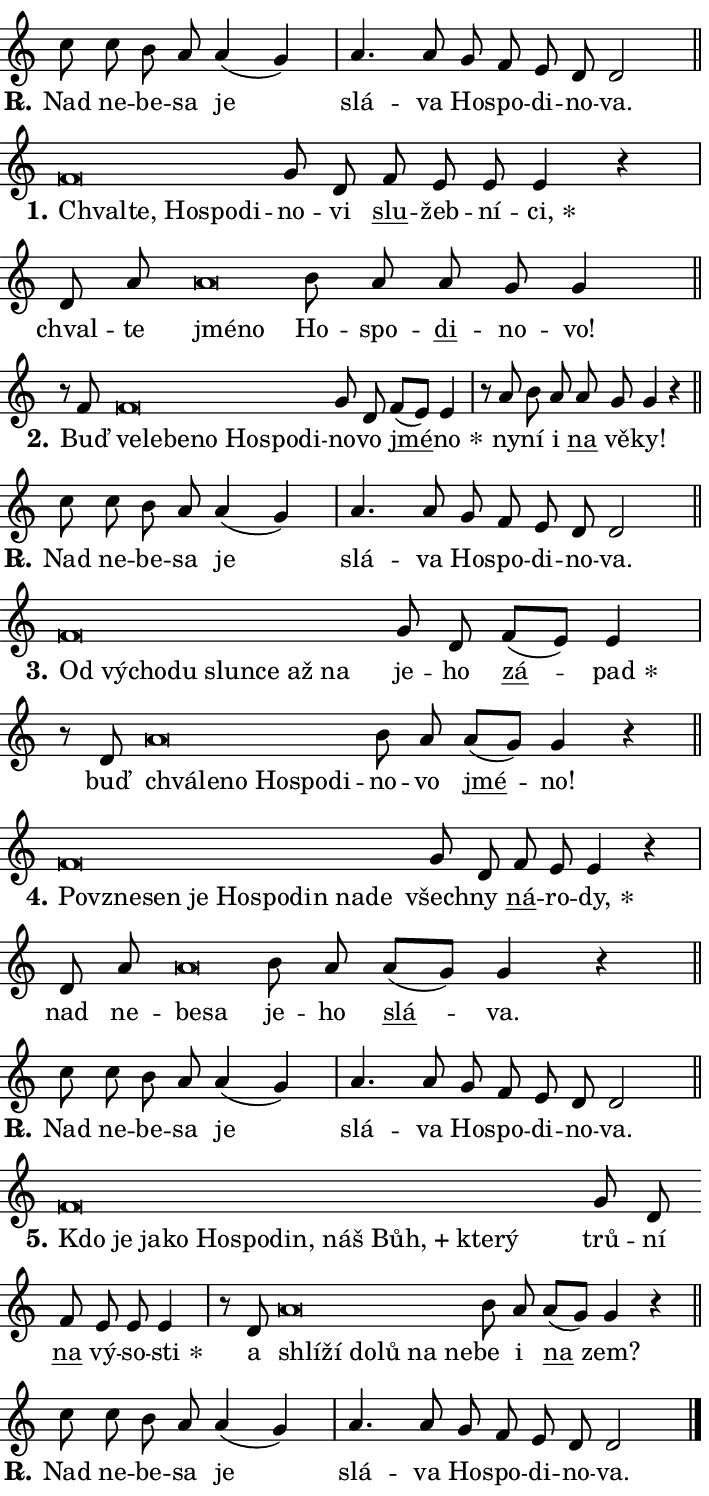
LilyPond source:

\version "2.24.0"
\header { tagline = "" }
\paper {
  indent = 0\cm
  top-margin = 0\cm
  right-margin = 0.13\cm % to fit lyric hyphens
  bottom-margin = 0\cm
  left-margin = 0\cm
  paper-width = 12\cm
  page-breaking = #ly:one-page-breaking
  system-system-spacing.basic-distance = #11
  score-system-spacing.basic-distance = #11
  ragged-last = ##f
}


%% Author: Thomas Morley
%% https://lists.gnu.org/archive/html/lilypond-user/2020-05/msg00002.html
#(define (line-position grob)
"Returns position of @var[grob} in current system:
   @code{'start}, if at first time-step
   @code{'end}, if at last time-step
   @code{'middle} otherwise
"
  (let* ((col (ly:item-get-column grob))
         (ln (ly:grob-object col 'left-neighbor))
         (rn (ly:grob-object col 'right-neighbor))
         (col-to-check-left (if (ly:grob? ln) ln col))
         (col-to-check-right (if (ly:grob? rn) rn col))
         (break-dir-left
           (and
             (ly:grob-property col-to-check-left 'non-musical #f)
             (ly:item-break-dir col-to-check-left)))
         (break-dir-right
           (and
             (ly:grob-property col-to-check-right 'non-musical #f)
             (ly:item-break-dir col-to-check-right))))
        (cond ((eqv? 1 break-dir-left) 'start)
              ((eqv? -1 break-dir-right) 'end)
              (else 'middle))))

#(define (tranparent-at-line-position vctor)
  (lambda (grob)
  "Relying on @code{line-position} select the relevant enry from @var{vctor}.
Used to determine transparency,"
    (case (line-position grob)
      ((end) (not (vector-ref vctor 0)))
      ((middle) (not (vector-ref vctor 1)))
      ((start) (not (vector-ref vctor 2))))))

noteHeadBreakVisibility =
#(define-music-function (break-visibility)(vector?)
"Makes @code{NoteHead}s transparent relying on @var{break-visibility}"
#{
  \override NoteHead.transparent =
    #(tranparent-at-line-position break-visibility)
#})

#(define delete-ledgers-for-transparent-note-heads
  (lambda (grob)
    "Reads whether a @code{NoteHead} is transparent.
If so this @code{NoteHead} is removed from @code{'note-heads} from
@var{grob}, which is supposed to be @code{LedgerLineSpanner}.
As a result ledgers are not printed for this @code{NoteHead}"
    (let* ((nhds-array (ly:grob-object grob 'note-heads))
           (nhds-list
             (if (ly:grob-array? nhds-array)
                 (ly:grob-array->list nhds-array)
                 '()))
           ;; Relies on the transparent-property being done before
           ;; Staff.LedgerLineSpanner.after-line-breaking is executed.
           ;; This is fragile ...
           (to-keep
             (remove
               (lambda (nhd)
                 (ly:grob-property nhd 'transparent #f))
               nhds-list)))
      ;; TODO find a better method to iterate over grob-arrays, similiar
      ;; to filter/remove etc for lists
      ;; For now rebuilt from scratch
      (set! (ly:grob-object grob 'note-heads)  '())
      (for-each
        (lambda (nhd)
          (ly:pointer-group-interface::add-grob grob 'note-heads nhd))
        to-keep))))

squashNotes = {
  \override NoteHead.X-extent = #'(-0.2 . 0.2)
  \override NoteHead.Y-extent = #'(-0.75 . 0)
  \override NoteHead.stencil =
    #(lambda (grob)
       (let ((pos (ly:grob-property grob 'staff-position)))
         (begin
           (if (< pos -7) (display "ERROR: Lower brevis then expected\n") (display ""))
           (if (<= pos -6) ly:text-interface::print ly:note-head::print))))
}
unSquashNotes = {
  \revert NoteHead.X-extent
  \revert NoteHead.Y-extent
  \revert NoteHead.stencil
}

hideNotes = \noteHeadBreakVisibility #begin-of-line-visible
unHideNotes = \noteHeadBreakVisibility #all-visible

% work-around for resetting accidentals
% https://lilypond.org/doc/v2.23/Documentation/notation/displaying-rhythms#unmetered-music
cadenzaMeasure = {
  \cadenzaOff
  \partial 1024 s1024
  \cadenzaOn
}

#(define-markup-command (accent layout props text) (markup?)
  "Underline accented syllable"
  (interpret-markup layout props
    #{\markup \override #'(offset . 4.3) \underline { #text }#}))

responsum = \markup \concat {
  "R" \hspace #-1.05 \path #0.1 #'((moveto 0 0.07) (lineto 0.9 0.8)) \hspace #0.05 "."
}

spaceSize = #0.6828661417322834 % exact space size for TeX Gyre Schola

\layout {
  \context {
    \Staff
    \remove "Time_signature_engraver"
    \override LedgerLineSpanner.after-line-breaking = #delete-ledgers-for-transparent-note-heads
  }
  \context {
    \Lyrics {
      \override LyricSpace.minimum-distance = \spaceSize
      \override LyricText.font-name = #"TeX Gyre Schola"
      \override LyricText.font-size = 1
      \override StanzaNumber.font-name = #"TeX Gyre Schola Bold"
      \override StanzaNumber.font-size = 1
    }
  }
  \context {
    \Score 
    \override NoteHead.text =
      #(lambda (grob) 
        (let ((pos (ly:grob-property grob 'staff-position)))
          #{\markup {
            \combine
              \halign #-0.55 \raise #(if (= pos -6) 0 0.5) \override #'(thickness . 2) \draw-line #'(3.2 . 0)
              \musicglyph "noteheads.sM1"
          }#}))
  }
}

% magnetic-lyrics.ily
%
%   written by
%     Jean Abou Samra <jean@abou-samra.fr>
%     Werner Lemberg <wl@gnu.org>
%
%   adapted by
%     Jiri Hon <jiri.hon@gmail.com>
%
% Version 2022-Apr-15

% https://www.mail-archive.com/lilypond-user@gnu.org/msg149350.html

#(define (Left_hyphen_pointer_engraver context)
   "Collect syllable-hyphen-syllable occurrences in lyrics and store
them in properties.  This engraver only looks to the left.  For
example, if the lyrics input is @code{foo -- bar}, it does the
following.

@itemize @bullet
@item
Set the @code{text} property of the @code{LyricHyphen} grob between
@q{foo} and @q{bar} to @code{foo}.

@item
Set the @code{left-hyphen} property of the @code{LyricText} grob with
text @q{foo} to the @code{LyricHyphen} grob between @q{foo} and
@q{bar}.
@end itemize

Use this auxiliary engraver in combination with the
@code{lyric-@/text::@/apply-@/magnetic-@/offset!} hook."
   (let ((hyphen #f)
         (text #f))
     (make-engraver
      (acknowledgers
       ((lyric-syllable-interface engraver grob source-engraver)
        (set! text grob)))
      (end-acknowledgers
       ((lyric-hyphen-interface engraver grob source-engraver)
        ;(when (not (grob::has-interface grob 'lyric-space-interface))
          (set! hyphen grob)));)
      ((stop-translation-timestep engraver)
       (when (and text hyphen)
         (ly:grob-set-object! text 'left-hyphen hyphen))
       (set! text #f)
       (set! hyphen #f)))))

#(define (lyric-text::apply-magnetic-offset! grob)
   "If the space between two syllables is less than the value in
property @code{LyricText@/.details@/.squash-threshold}, move the right
syllable to the left so that it gets concatenated with the left
syllable.

Use this function as a hook for
@code{LyricText@/.after-@/line-@/breaking} if the
@code{Left_@/hyphen_@/pointer_@/engraver} is active."
   (let ((hyphen (ly:grob-object grob 'left-hyphen #f)))
     (when hyphen
       (let ((left-text (ly:spanner-bound hyphen LEFT)))
         (when (grob::has-interface left-text 'lyric-syllable-interface)
           (let* ((common (ly:grob-common-refpoint grob left-text X))
                  (this-x-ext (ly:grob-extent grob common X))
                  (left-x-ext
                   (begin
                     ;; Trigger magnetism for left-text.
                     (ly:grob-property left-text 'after-line-breaking)
                     (ly:grob-extent left-text common X)))
                  ;; `delta` is the gap width between two syllables.
                  (delta (- (interval-start this-x-ext)
                            (interval-end left-x-ext)))
                  (details (ly:grob-property grob 'details))
                  (threshold (assoc-get 'squash-threshold details 0.2)))
             (when (< delta threshold)
               (let* (;; We have to manipulate the input text so that
                      ;; ligatures crossing syllable boundaries are not
                      ;; disabled.  For languages based on the Latin
                      ;; script this is essentially a beautification.
                      ;; However, for non-Western scripts it can be a
                      ;; necessity.
                      (lt (ly:grob-property left-text 'text))
                      (rt (ly:grob-property grob 'text))
                      (is-space (grob::has-interface hyphen 'lyric-space-interface))
                      (space (if is-space " " ""))
                      (extra-delta (if is-space spaceSize 0))
                      ;; Append new syllable.
                      (ltrt-space (if (and (string? lt) (string? rt))
                                (string-append lt space rt)
                                (make-concat-markup (list lt space rt))))
                      ;; Right-align `ltrt` to the right side.
                      (ltrt-space-markup (grob-interpret-markup
                               grob
                               (make-translate-markup
                                (cons (interval-length this-x-ext) 0)
                                (make-right-align-markup ltrt-space)))))
                 (begin
                   ;; Don't print `left-text`.
                   (ly:grob-set-property! left-text 'stencil #f)
                   ;; Set text and stencil (which holds all collected
                   ;; syllables so far) and shift it to the left.
                   (ly:grob-set-property! grob 'text ltrt-space)
                   (ly:grob-set-property! grob 'stencil ltrt-space-markup)
                   (ly:grob-translate-axis! grob (- (- delta extra-delta)) X))))))))))


#(define (lyric-hyphen::displace-bounds-first grob)
   ;; Make very sure this callback isn't triggered too early.
   (let ((left (ly:spanner-bound grob LEFT))
         (right (ly:spanner-bound grob RIGHT)))
     (ly:grob-property left 'after-line-breaking)
     (ly:grob-property right 'after-line-breaking)
     (ly:lyric-hyphen::print grob)))

squashThreshold = #0.4

\layout {
  \context {
    \Lyrics
    \consists #Left_hyphen_pointer_engraver
    \override LyricText.after-line-breaking =
      #lyric-text::apply-magnetic-offset!
    \override LyricHyphen.stencil = #lyric-hyphen::displace-bounds-first
    \override LyricText.details.squash-threshold = \squashThreshold
    \override LyricHyphen.minimum-distance = 0
    \override LyricHyphen.minimum-length = \squashThreshold
  }
}

squashText = \override LyricText.details.squash-threshold = 9999
unSquashText = \override LyricText.details.squash-threshold = \squashThreshold

leftText = \override LyricText.self-alignment-X = #LEFT
unLeftText = \revert LyricText.self-alignment-X

starOffset = #(lambda (grob) 
                (let ((x_offset (ly:self-alignment-interface::aligned-on-x-parent grob)))
                  (if (= x_offset 0) 0 (+ x_offset 1.2))))

star = #(define-music-function (syllable)(string?)
"Append star separator at the end of a syllable"
#{
  \once \override LyricText.X-offset = #starOffset
  \lyricmode { \markup {
    #syllable
    \override #'((font-name . "TeX Gyre Schola Bold")) \hspace #0.2 \lower #0.65 \larger "*"
  } }
#})

starAccent = #(define-music-function (syllable)(string?)
"Append star separator at the end of a syllable and make accent"
#{
  \once \override LyricText.X-offset = #starOffset
  \lyricmode { \markup {
    \accent #syllable
    \override #'((font-name . "TeX Gyre Schola Bold")) \hspace #0.2 \lower #0.65 \larger "*"
  } }
#})

breath = #(define-music-function (syllable)(string?)
"Append breathing indicator at the end of a syllable"
#{
  \lyricmode { \markup { #syllable "+" } }
#})

optionalBreath = #(define-music-function (syllable)(string?)
"Append optional breathing indicator at the end of a syllable"
#{
  \lyricmode { \markup { #syllable "(+)" } }
#})


\score {
    <<
        \new Voice = "melody" { \cadenzaOn \key c \major \relative { c''8 c b a a4( g) \cadenzaMeasure \bar "|" a4. a8 \bar "" g f e d d2 \cadenzaMeasure \bar "||" \break } }
        \new Lyrics \lyricsto "melody" { \lyricmode { \set stanza = \responsum
Nad ne -- be -- sa je slá -- va Ho -- spo -- di -- no -- va. } }
    >>
    \layout {}
}

\score {
    <<
        \new Voice = "melody" { \cadenzaOn \key c \major \relative { \squashNotes f'\breve*1/16 \hideNotes \breve*1/16 \bar "" \breve*1/16 \bar "" \breve*1/16 \breve*1/16 \bar "" \unHideNotes \unSquashNotes g8 d \bar "" f e e e4 r \cadenzaMeasure \bar "|" d8 a' \bar "" \squashNotes a\breve*1/16 \hideNotes \breve*1/16 \bar "" \unHideNotes \unSquashNotes b8 a \bar "" a g g4 \cadenzaMeasure \bar "||" \break } }
        \new Lyrics \lyricsto "melody" { \lyricmode { \set stanza = "1."
\leftText Chval -- \squashText te, Ho -- spo -- di -- \unLeftText \unSquashText no -- vi \markup \accent slu -- žeb -- ní -- \star ci, chval -- te \leftText jmé -- \squashText no \unLeftText \unSquashText Ho -- spo -- \markup \accent di -- no -- vo! } }
    >>
    \layout {}
}

\score {
    <<
        \new Voice = "melody" { \cadenzaOn \key c \major \relative { r8 f'8 \squashNotes f\breve*1/16 \hideNotes \breve*1/16 \bar "" \breve*1/16 \bar "" \breve*1/16 \bar "" \breve*1/16 \bar "" \breve*1/16 \breve*1/16 \bar "" \unHideNotes \unSquashNotes g8 d \bar "" f[( e)] e4 \cadenzaMeasure \bar "|" r8 a8 b8 a \bar "" a g g4 r \cadenzaMeasure \bar "||" \break } }
        \new Lyrics \lyricsto "melody" { \lyricmode { \set stanza = "2."
Buď \leftText ve -- \squashText le -- be -- no Ho -- spo -- di -- \unLeftText \unSquashText no -- vo \markup \accent jmé -- \star no ny -- ní i \markup \accent na vě -- ky! } }
    >>
    \layout {}
}

\score {
    <<
        \new Voice = "melody" { \cadenzaOn \key c \major \relative { c''8 c b a a4( g) \cadenzaMeasure \bar "|" a4. a8 \bar "" g f e d d2 \cadenzaMeasure \bar "||" \break } }
        \new Lyrics \lyricsto "melody" { \lyricmode { \set stanza = \responsum
Nad ne -- be -- sa je slá -- va Ho -- spo -- di -- no -- va. } }
    >>
    \layout {}
}

\score {
    <<
        \new Voice = "melody" { \cadenzaOn \key c \major \relative { \squashNotes f'\breve*1/16 \hideNotes \breve*1/16 \bar "" \breve*1/16 \bar "" \breve*1/16 \bar "" \breve*1/16 \bar "" \breve*1/16 \bar "" \breve*1/16 \breve*1/16 \bar "" \unHideNotes \unSquashNotes g8 d \bar "" f[( e)] e4 \cadenzaMeasure \bar "|" r8 d8 \squashNotes a'\breve*1/16 \hideNotes \breve*1/16 \bar "" \breve*1/16 \bar "" \breve*1/16 \bar "" \breve*1/16 \breve*1/16 \bar "" \unHideNotes \unSquashNotes b8 a \bar "" a[( g)] g4 r \cadenzaMeasure \bar "||" \break } }
        \new Lyrics \lyricsto "melody" { \lyricmode { \set stanza = "3."
\leftText Od \squashText vý -- cho -- du slun -- ce až na \unLeftText \unSquashText je -- ho \markup \accent zá -- \star pad buď \leftText chvá -- \squashText le -- no Ho -- spo -- di -- \unLeftText \unSquashText no -- vo \markup \accent jmé -- no! } }
    >>
    \layout {}
}

\score {
    <<
        \new Voice = "melody" { \cadenzaOn \key c \major \relative { \squashNotes f'\breve*1/16 \hideNotes \breve*1/16 \bar "" \breve*1/16 \bar "" \breve*1/16 \bar "" \breve*1/16 \bar "" \breve*1/16 \bar "" \breve*1/16 \bar "" \breve*1/16 \breve*1/16 \bar "" \unHideNotes \unSquashNotes g8 d \bar "" f e e4 r \cadenzaMeasure \bar "|" d8 a' \bar "" \squashNotes a\breve*1/16 \hideNotes \breve*1/16 \bar "" \unHideNotes \unSquashNotes b8 a \bar "" a[( g)] g4 r \cadenzaMeasure \bar "||" \break } }
        \new Lyrics \lyricsto "melody" { \lyricmode { \set stanza = "4."
\leftText Po -- \squashText vzne -- sen je Ho -- spo -- din na -- de \unLeftText \unSquashText všech -- ny \markup \accent ná -- ro -- \star dy, nad ne -- \leftText be -- \squashText sa \unLeftText \unSquashText je -- ho \markup \accent slá -- va. } }
    >>
    \layout {}
}

\score {
    <<
        \new Voice = "melody" { \cadenzaOn \key c \major \relative { c''8 c b a a4( g) \cadenzaMeasure \bar "|" a4. a8 \bar "" g f e d d2 \cadenzaMeasure \bar "||" \break } }
        \new Lyrics \lyricsto "melody" { \lyricmode { \set stanza = \responsum
Nad ne -- be -- sa je slá -- va Ho -- spo -- di -- no -- va. } }
    >>
    \layout {}
}

\score {
    <<
        \new Voice = "melody" { \cadenzaOn \key c \major \relative { \squashNotes f'\breve*1/16 \hideNotes \breve*1/16 \bar "" \breve*1/16 \bar "" \breve*1/16 \bar "" \breve*1/16 \bar "" \breve*1/16 \bar "" \breve*1/16 \bar "" \breve*1/16 \bar "" \breve*1/16 \bar "" \breve*1/16 \breve*1/16 \bar "" \unHideNotes \unSquashNotes g8 d \bar "" f e e e4 \cadenzaMeasure \bar "|" r8 d8 \squashNotes a'\breve*1/16 \hideNotes \breve*1/16 \bar "" \breve*1/16 \bar "" \breve*1/16 \bar "" \breve*1/16 \breve*1/16 \bar "" \unHideNotes \unSquashNotes b8 a \bar "" a[( g)] g4 r \cadenzaMeasure \bar "||" \break } }
        \new Lyrics \lyricsto "melody" { \lyricmode { \set stanza = "5."
\leftText Kdo \squashText je ja -- ko Ho -- spo -- din, náš \breath "Bůh," kte -- rý \unLeftText \unSquashText trů -- ní \markup \accent na vý -- so -- \star sti a \leftText shlí -- \squashText ží do -- lů na ne -- \unLeftText \unSquashText be i \markup \accent na zem? } }
    >>
    \layout {}
}

\score {
    <<
        \new Voice = "melody" { \cadenzaOn \key c \major \relative { c''8 c b a a4( g) \cadenzaMeasure \bar "|" a4. a8 \bar "" g f e d d2 \cadenzaMeasure \bar "||" \break } \bar "|." }
        \new Lyrics \lyricsto "melody" { \lyricmode { \set stanza = \responsum
Nad ne -- be -- sa je slá -- va Ho -- spo -- di -- no -- va. } }
    >>
    \layout {}
}
